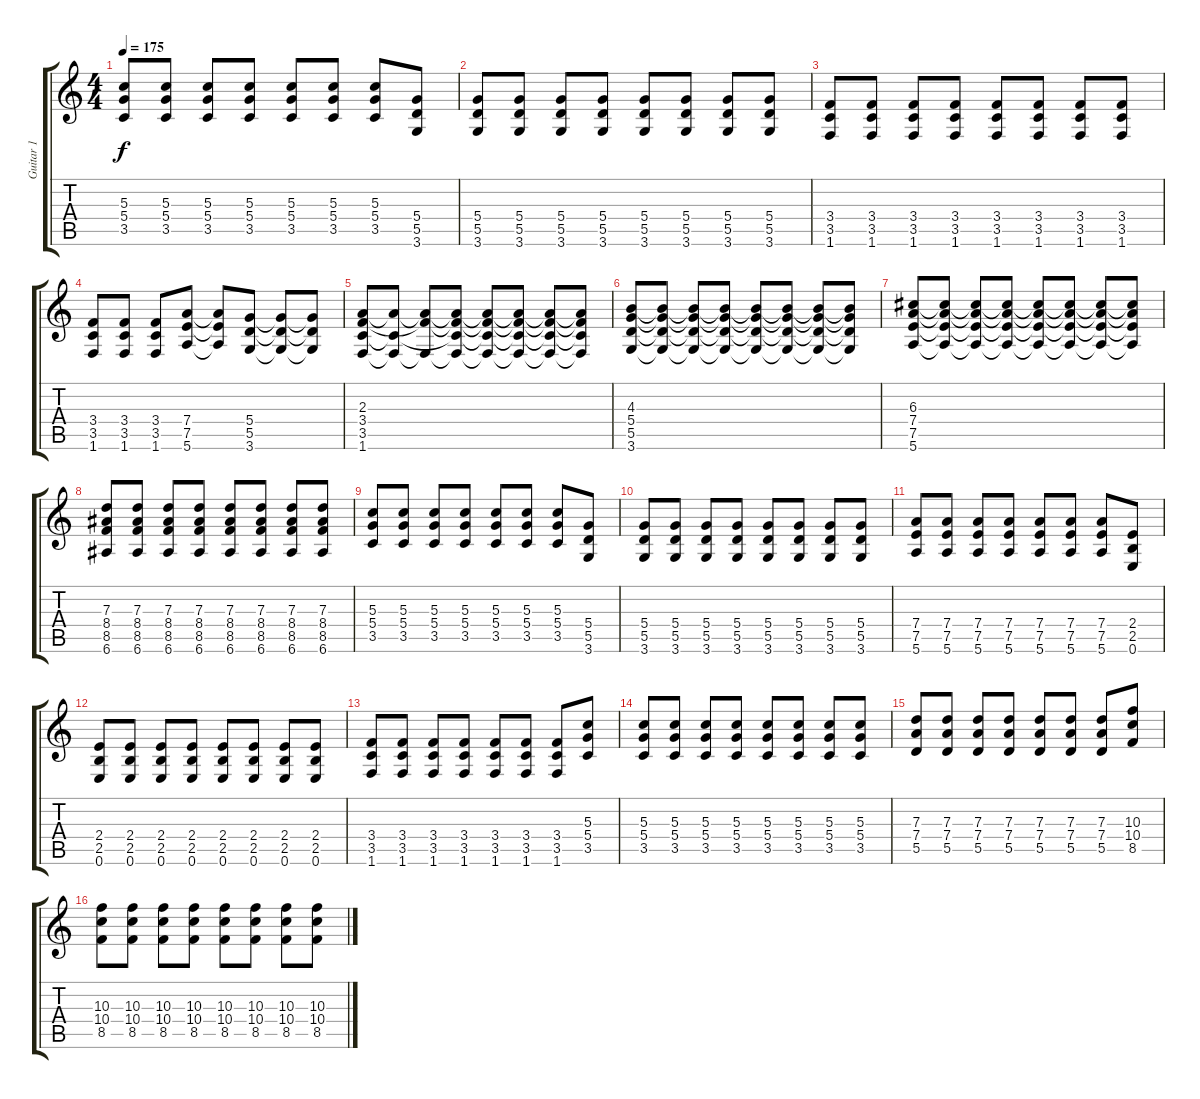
\track ("Guitar 1" "Guitar 1") {instrument overdrivenguitar}
\staff {score tabs}
\tuning (E4 B3 G3 D3 A2 E2) {hide}
\ts (4 4)
\tempo 175
\clef g2
\ks c
(5.3 5.4 3.5).8{dy f} (5.3 5.4 3.5).8 (5.3 5.4 3.5).8 (5.3 5.4 3.5).8 (5.3 5.4 3.5).8 (5.3 5.4 3.5).8 (5.3 5.4 3.5).8 (5.4 5.5 3.6).8 |
(5.4 5.5 3.6).8 (5.4 5.5 3.6).8 (5.4 5.5 3.6).8 (5.4 5.5 3.6).8 (5.4 5.5 3.6).8 (5.4 5.5 3.6).8 (5.4 5.5 3.6).8 (5.4 5.5 3.6).8 |
(3.4 3.5 1.6).8 (3.4 3.5 1.6).8 (3.4 3.5 1.6).8 (3.4 3.5 1.6).8 (3.4 3.5 1.6).8 (3.4 3.5 1.6).8 (3.4 3.5 1.6).8 (3.4 3.5 1.6).8 |
(3.4 3.5 1.6).8 (3.4 3.5 1.6).8 (3.4 3.5 1.6).8 (7.4 7.5 5.6).8 (7.4{t} 7.5{t} 5.6{t}).8 (5.4 5.5 3.6).8 (5.4{t} 5.5{t} 3.6{t}).8 (5.4{t} 5.5{t} 3.6{t}).8 |
(2.3 3.4 3.5 1.6).8 (2.3{t} 3.5{t} 1.6{t}).8 (2.3{t} 3.4{t} 1.6{t}).8 (2.3{t} 3.4{t} 3.5{t} 1.6{t}).8 (2.3{t} 3.4{t} 3.5{t} 1.6{t}).8 (2.3{t} 3.4{t} 3.5{t} 1.6{t}).8 (2.3{t} 3.4{t} 3.5{t} 1.6{t}).8 (2.3{t} 3.4{t} 3.5{t} 1.6{t}).8 |
(4.3 5.4 5.5 3.6).8 (4.3{t} 5.4{t} 5.5{t} 3.6{t}).8 (4.3{t} 5.4{t} 5.5{t} 3.6{t}).8 (4.3{t} 5.4{t} 5.5{t} 3.6{t}).8 (4.3{t} 5.4{t} 5.5{t} 3.6{t}).8 (4.3{t} 5.4{t} 5.5{t} 3.6{t}).8 (4.3{t} 5.4{t} 5.5{t} 3.6{t}).8 (4.3{t} 5.4{t} 5.5{t} 3.6{t}).8 |
(6.3 7.4 7.5 5.6).8 (6.3{t} 7.4{t} 7.5{t} 5.6{t}).8 (6.3{t} 7.4{t} 7.5{t} 5.6{t}).8 (6.3{t} 7.4{t} 7.5{t} 5.6{t}).8 (6.3{t} 7.4{t} 7.5{t} 5.6{t}).8 (6.3{t} 7.4{t} 7.5{t} 5.6{t}).8 (6.3{t} 7.4{t} 7.5{t} 5.6{t}).8 (6.3{t} 7.4{t} 7.5{t} 5.6{t}).8 |
(7.3 8.4 8.5 6.6).8 (7.3 8.4 8.5 6.6).8 (7.3 8.4 8.5 6.6).8 (7.3 8.4 8.5 6.6).8 (7.3 8.4 8.5 6.6).8 (7.3 8.4 8.5 6.6).8 (7.3 8.4 8.5 6.6).8 (7.3 8.4 8.5 6.6).8 |
(5.3 5.4 3.5).8 (5.3 5.4 3.5).8 (5.3 5.4 3.5).8 (5.3 5.4 3.5).8 (5.3 5.4 3.5).8 (5.3 5.4 3.5).8 (5.3 5.4 3.5).8 (5.4 5.5 3.6).8 |
(5.4 5.5 3.6).8 (5.4 5.5 3.6).8 (5.4 5.5 3.6).8 (5.4 5.5 3.6).8 (5.4 5.5 3.6).8 (5.4 5.5 3.6).8 (5.4 5.5 3.6).8 (5.4 5.5 3.6).8 |
(7.4 7.5 5.6).8 (7.4 7.5 5.6).8 (7.4 7.5 5.6).8 (7.4 7.5 5.6).8 (7.4 7.5 5.6).8 (7.4 7.5 5.6).8 (7.4 7.5 5.6).8 (2.4 2.5 0.6).8 |
(2.4 2.5 0.6).8 (2.4 2.5 0.6).8 (2.4 2.5 0.6).8 (2.4 2.5 0.6).8 (2.4 2.5 0.6).8 (2.4 2.5 0.6).8 (2.4 2.5 0.6).8 (2.4 2.5 0.6).8 |
(3.4 3.5 1.6).8 (3.4 3.5 1.6).8 (3.4 3.5 1.6).8 (3.4 3.5 1.6).8 (3.4 3.5 1.6).8 (3.4 3.5 1.6).8 (3.4 3.5 1.6).8 (5.3 5.4 3.5).8 |
(5.3 5.4 3.5).8 (5.3 5.4 3.5).8 (5.3 5.4 3.5).8 (5.3 5.4 3.5).8 (5.3 5.4 3.5).8 (5.3 5.4 3.5).8 (5.3 5.4 3.5).8 (5.3 5.4 3.5).8 |
(7.3 7.4 5.5).8 (7.3 7.4 5.5).8 (7.3 7.4 5.5).8 (7.3 7.4 5.5).8 (7.3 7.4 5.5).8 (7.3 7.4 5.5).8 (7.3 7.4 5.5).8 (10.3 10.4 8.5).8 |
(10.3 10.4 8.5).8 (10.3 10.4 8.5).8 (10.3 10.4 8.5).8 (10.3 10.4 8.5).8 (10.3 10.4 8.5).8 (10.3 10.4 8.5).8 (10.3 10.4 8.5).8 (10.3 10.4 8.5).8
